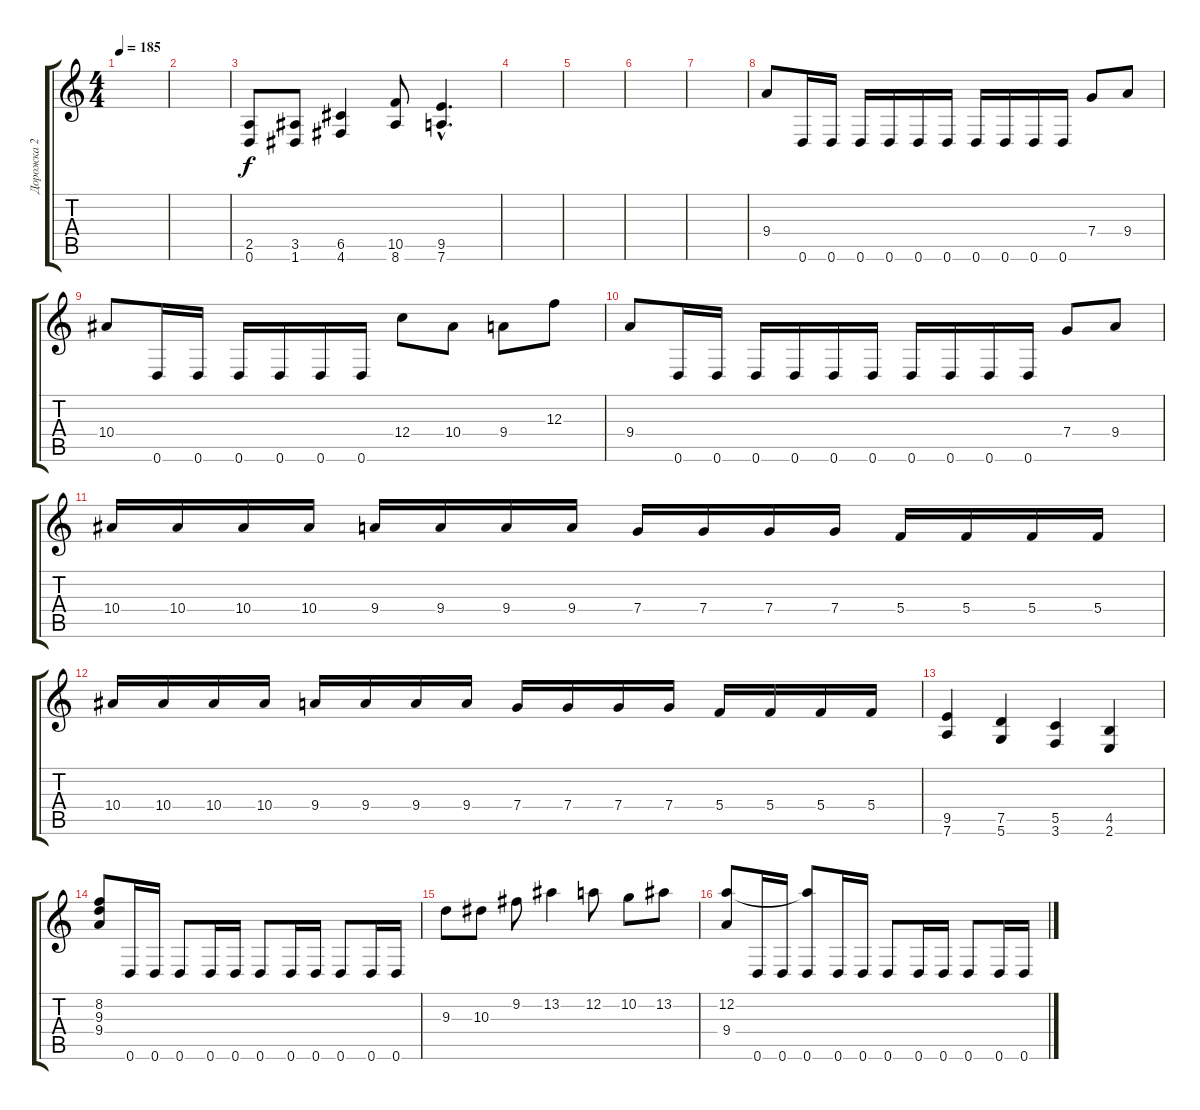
\track ("Дорожка 2" "Дорожка 2") {instrument distortionguitar}
\staff {score tabs}
\tuning (D4 A3 F3 C3 G2 D2) {hide}
\ts (4 4)
\tempo 185
\clef g2
\ks c
|
|
(2.5 0.6).8 (3.5 1.6).8 (6.5 4.6).4 (10.5 8.6).8 (9.5{hac} 7.6{hac}).4{d} |
|
|
|
|
9.4.8 0.6.16 0.6.16 0.6.16 0.6.16 0.6.16 0.6.16 0.6.16 0.6.16 0.6.16 0.6.16 7.4.8 9.4.8 |
10.4.8 0.6.16 0.6.16 0.6.16 0.6.16 0.6.16 0.6.16 12.4.8 10.4.8 9.4.8 12.3.8 |
9.4.8 0.6.16 0.6.16 0.6.16 0.6.16 0.6.16 0.6.16 0.6.16 0.6.16 0.6.16 0.6.16 7.4.8 9.4.8 |
10.4.16 10.4.16 10.4.16 10.4.16 9.4.16 9.4.16 9.4.16 9.4.16 7.4.16 7.4.16 7.4.16 7.4.16 5.4.16 5.4.16 5.4.16 5.4.16 |
10.4.16 10.4.16 10.4.16 10.4.16 9.4.16 9.4.16 9.4.16 9.4.16 7.4.16 7.4.16 7.4.16 7.4.16 5.4.16 5.4.16 5.4.16 5.4.16 |
(9.5 7.6).4 (7.5 5.6).4 (5.5 3.6).4 (4.5 2.6).4 |
(8.2 9.3 9.4).8 0.6.16 0.6.16 0.6.8 0.6.16 0.6.16 0.6.8 0.6.16 0.6.16 0.6.8 0.6.16 0.6.16 |
9.3.8 10.3.8 9.2.8 13.2.4 12.2.8 10.2.8 13.2.8 |
(12.2 9.4).8 0.6.16 0.6.16 (12.2{t} 0.6).8 0.6.16 0.6.16 0.6.8 0.6.16 0.6.16 0.6.8 0.6.16 0.6.16
